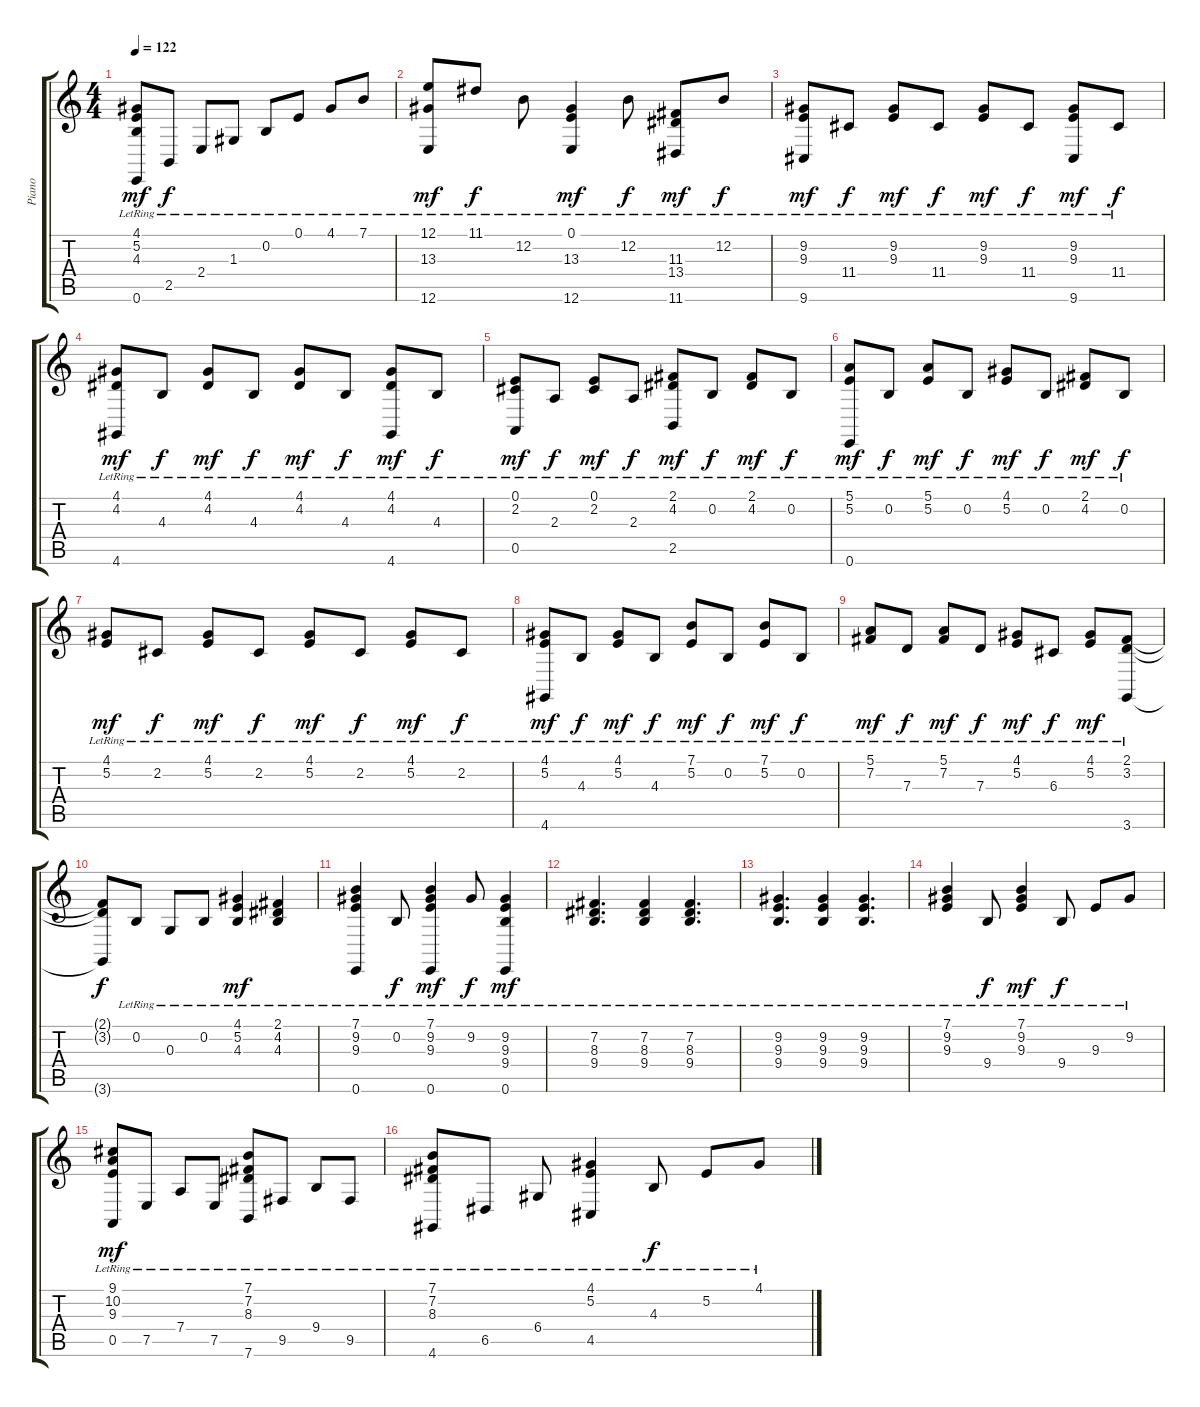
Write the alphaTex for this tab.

\track ("Piano" "Piano") {instrument acousticgrandpiano}
\staff {score tabs}
\tuning (E4 B3 G3 D3 A2 E2) {hide}
\ts (4 4)
\tempo 122
\clef g2
\ks c
(4.1{lr} 5.2{lr} 4.3{lr} 0.6{lr}).8{dy mf} 2.5{lr}.8{dy f} 2.4{lr}.8 1.3{lr}.8 0.2{lr}.8 0.1{lr}.8 4.1{lr}.8 7.1{lr}.8 |
(12.1{lr} 13.3{lr} 12.6{lr}).8{dy mf} 11.1{lr}.8{dy f} 12.2{lr}.8 (0.1{lr} 13.3{lr} 12.6{lr}).4{dy mf} 12.2{lr}.8{dy f} (11.3{lr} 13.4{lr} 11.6{lr}).8{dy mf} 12.2{lr}.8{dy f} |
(9.2{lr} 9.3{lr} 9.6{lr}).8{dy mf} 11.4{lr}.8{dy f} (9.2{lr} 9.3{lr}).8{dy mf} 11.4{lr}.8{dy f} (9.2{lr} 9.3{lr}).8{dy mf} 11.4{lr}.8{dy f} (9.2{lr} 9.3{lr} 9.6{lr}).8{dy mf} 11.4{lr}.8{dy f} |
(4.1{lr} 4.2{lr} 4.6{lr}).8{dy mf} 4.3{lr}.8{dy f} (4.1{lr} 4.2{lr}).8{dy mf} 4.3{lr}.8{dy f} (4.1{lr} 4.2{lr}).8{dy mf} 4.3{lr}.8{dy f} (4.1{lr} 4.2{lr} 4.6{lr}).8{dy mf} 4.3{lr}.8{dy f} |
(0.1{lr} 2.2{lr} 0.5{lr}).8{dy mf} 2.3{lr}.8{dy f} (0.1{lr} 2.2{lr}).8{dy mf} 2.3{lr}.8{dy f} (2.1{lr} 4.2{lr} 2.5{lr}).8{dy mf} 0.2{lr}.8{dy f} (2.1{lr} 4.2{lr}).8{dy mf} 0.2{lr}.8{dy f} |
(5.1{lr} 5.2{lr} 0.6{lr}).8{dy mf} 0.2{lr}.8{dy f} (5.1{lr} 5.2{lr}).8{dy mf} 0.2{lr}.8{dy f} (4.1{lr} 5.2{lr}).8{dy mf} 0.2{lr}.8{dy f} (2.1{lr} 4.2{lr}).8{dy mf} 0.2{lr}.8{dy f} |
(4.1{lr} 5.2{lr}).8{dy mf} 2.2{lr}.8{dy f} (4.1{lr} 5.2{lr}).8{dy mf} 2.2{lr}.8{dy f} (4.1{lr} 5.2{lr}).8{dy mf} 2.2{lr}.8{dy f} (4.1{lr} 5.2{lr}).8{dy mf} 2.2{lr}.8{dy f} |
(4.1{lr} 5.2{lr} 4.6{lr}).8{dy mf} 4.3{lr}.8{dy f} (4.1{lr} 5.2{lr}).8{dy mf} 4.3{lr}.8{dy f} (7.1{lr} 5.2{lr}).8{dy mf} 0.2{lr}.8{dy f} (7.1{lr} 5.2{lr}).8{dy mf} 0.2{lr}.8{dy f} |
(5.1{lr} 7.2{lr}).8{dy mf} 7.3{lr}.8{dy f} (5.1{lr} 7.2{lr}).8{dy mf} 7.3{lr}.8{dy f} (4.1{lr} 5.2{lr}).8{dy mf} 6.3{lr}.8{dy f} (4.1{lr} 5.2{lr}).8{dy mf} (2.1{lr} 3.2{lr} 3.6{lr}).8 |
(2.1{t} 3.2{t} 3.6{t}).8{dy f} 0.2{lr}.8 0.3{lr}.8 0.2{lr}.8 (4.1{lr} 5.2{lr} 4.3{lr}).4{dy mf} (2.1{lr} 4.2{lr} 4.3{lr}).4 |
(7.1{lr} 9.2{lr} 9.3{lr} 0.6{lr}).4 0.2{lr}.8{dy f} (7.1{lr} 9.2{lr} 9.3{lr} 0.6{lr}).4{dy mf} 9.2{lr}.8{dy f} (9.2{lr} 9.3{lr} 9.4{lr} 0.6{lr}).4{dy mf} |
(7.2{lr} 8.3{lr} 9.4{lr}).4{d} (7.2{lr} 8.3{lr} 9.4{lr}).4 (7.2{lr} 8.3{lr} 9.4{lr}).4{d} |
(9.2{lr} 9.3{lr} 9.4{lr}).4{d} (9.2{lr} 9.3{lr} 9.4{lr}).4 (9.2{lr} 9.3{lr} 9.4{lr}).4{d} |
(7.1{lr} 9.2{lr} 9.3{lr}).4 9.4{lr}.8{dy f} (7.1{lr} 9.2{lr} 9.3{lr}).4{dy mf} 9.4{lr}.8{dy f} 9.3{lr}.8 9.2{lr}.8 |
(9.1{lr} 10.2{lr} 9.3{lr} 0.5{lr}).8{dy mf} 7.5{lr}.8 7.4{lr}.8 7.5{lr}.8 (7.1{lr} 7.2{lr} 8.3{lr} 7.6{lr}).8 9.5{lr}.8 9.4{lr}.8 9.5{lr}.8 |
(7.1{lr} 7.2{lr} 8.3{lr} 4.6{lr}).8 6.5{lr}.8 6.4{lr}.8 (4.1{lr} 5.2{lr} 4.5{lr}).4 4.3{lr}.8{dy f} 5.2{lr}.8 4.1{lr}.8
